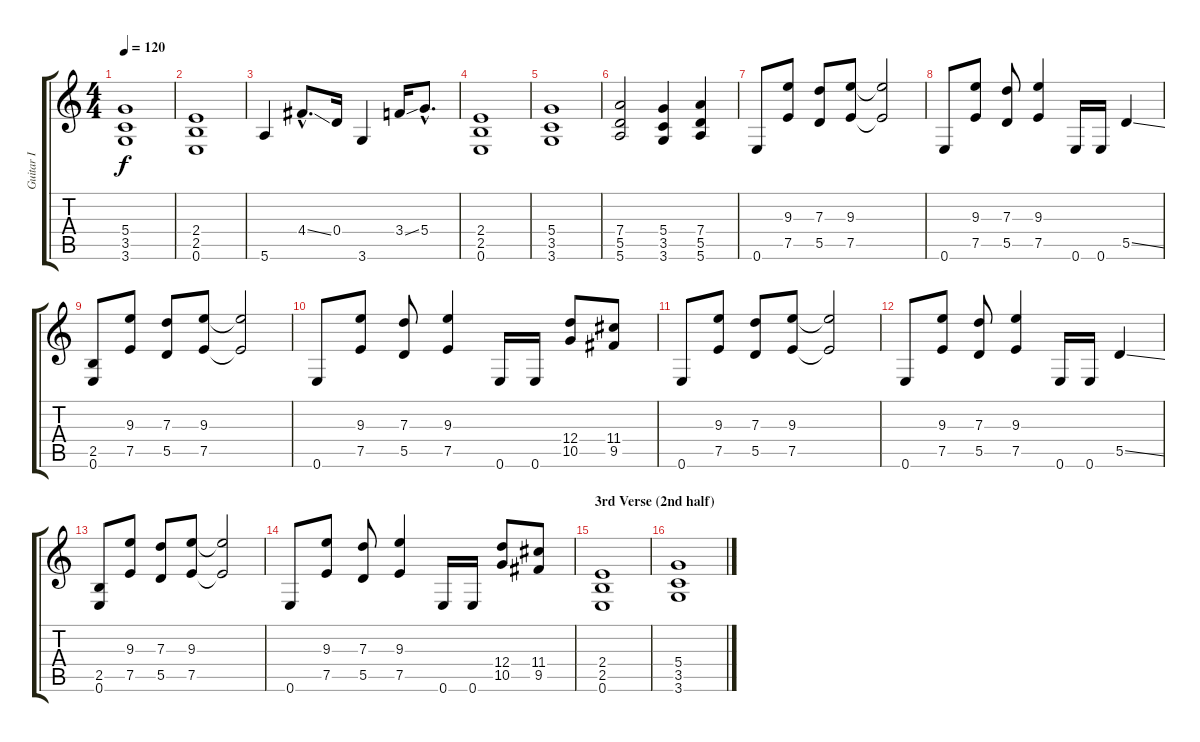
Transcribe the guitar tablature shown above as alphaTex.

\track ("Guitar I" "Guitar I") {instrument distortionguitar}
\staff {score tabs}
\tuning (E4 B3 G3 D3 A2 E2) {hide}
\ts (4 4)
\tempo 120
\clef g2
\ks c
(5.4 3.5 3.6).1{dy f} |
(2.4 2.5 0.6).1 |
5.6.4 4.4{ss hac}.8{d} 0.4.16 3.6.4 3.4{ss}.16 5.4{hac}.8{d} |
(2.4 2.5 0.6).1 |
(5.4 3.5 3.6).1 |
(7.4 5.5 5.6).2 (5.4 3.5 3.6).4 (7.4 5.5 5.6).4 |
0.6.8 (9.3 7.5).8 (7.3 5.5).8 (9.3 7.5).8 (9.3{t} 7.5{t}).2 |
0.6.8 (9.3 7.5).8 (7.3 5.5).8 (9.3 7.5).4 0.6.16 0.6.16 5.5{ss}.4 |
(2.5 0.6).8 (9.3 7.5).8 (7.3 5.5).8 (9.3 7.5).8 (9.3{t} 7.5{t}).2 |
0.6.8 (9.3 7.5).8 (7.3 5.5).8 (9.3 7.5).4 0.6.16 0.6.16 (12.4 10.5).8 (11.4 9.5).8 |
0.6.8 (9.3 7.5).8 (7.3 5.5).8 (9.3 7.5).8 (9.3{t} 7.5{t}).2 |
0.6.8 (9.3 7.5).8 (7.3 5.5).8 (9.3 7.5).4 0.6.16 0.6.16 5.5{ss}.4 |
(2.5 0.6).8 (9.3 7.5).8 (7.3 5.5).8 (9.3 7.5).8 (9.3{t} 7.5{t}).2 |
0.6.8 (9.3 7.5).8 (7.3 5.5).8 (9.3 7.5).4 0.6.16 0.6.16 (12.4 10.5).8 (11.4 9.5).8 |
\section ("" "3rd Verse (2nd half)")
(2.4 2.5 0.6).1 |
(5.4 3.5 3.6).1
